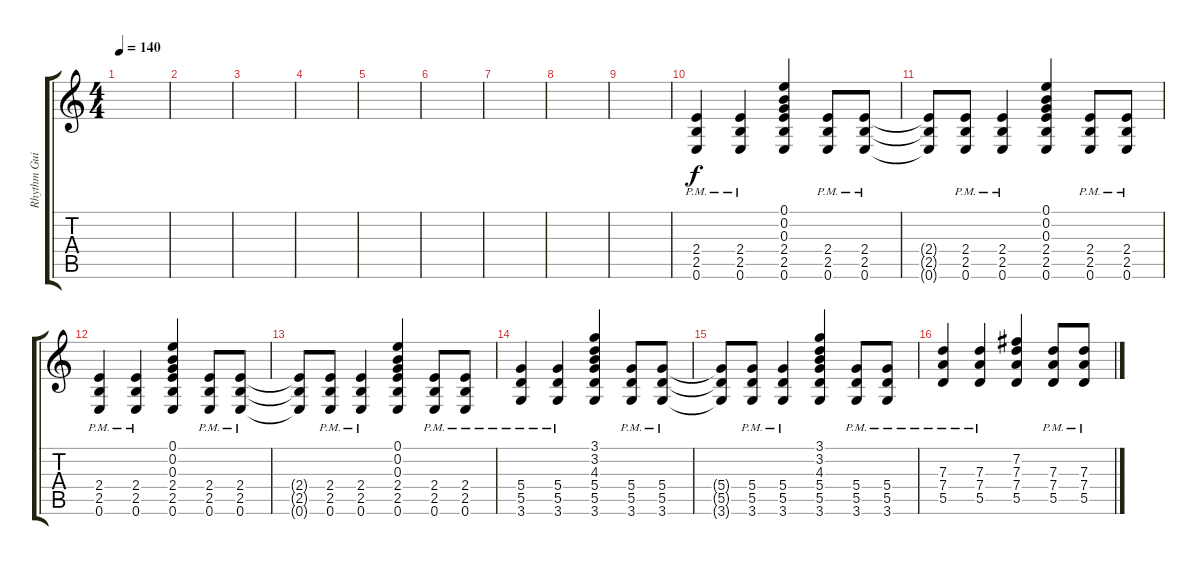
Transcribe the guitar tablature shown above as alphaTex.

\track ("Rhythm Guitar" "Rhythm Gui") {instrument overdrivenguitar}
\staff {score tabs}
\tuning (E4 B3 G3 D3 A2 E2) {hide}
\ts (4 4)
\tempo 140
\clef g2
\ks c
|
|
|
|
|
|
|
|
|
(2.4{pm} 2.5{pm} 0.6{pm}).4{volume 11} (2.4{pm} 2.5{pm} 0.6{pm}).4 (0.1 0.2 0.3 2.4 2.5 0.6).4 (2.4{pm} 2.5{pm} 0.6{pm}).8 (2.4{pm} 2.5{pm} 0.6{pm}).8 |
(2.4{t} 2.5{t} 0.6{t}).8{volume 11} (2.4{pm} 2.5{pm} 0.6{pm}).8 (2.4{pm} 2.5{pm} 0.6{pm}).4 (0.1 0.2 0.3 2.4 2.5 0.6).4 (2.4{pm} 2.5{pm} 0.6{pm}).8 (2.4{pm} 2.5{pm} 0.6{pm}).8 |
(2.4{pm} 2.5{pm} 0.6{pm}).4{volume 11} (2.4{pm} 2.5{pm} 0.6{pm}).4 (0.1 0.2 0.3 2.4 2.5 0.6).4 (2.4{pm} 2.5{pm} 0.6{pm}).8 (2.4{pm} 2.5{pm} 0.6{pm}).8 |
(2.4{t} 2.5{t} 0.6{t}).8{volume 11} (2.4{pm} 2.5{pm} 0.6{pm}).8 (2.4{pm} 2.5{pm} 0.6{pm}).4 (0.1 0.2 0.3 2.4 2.5 0.6).4 (2.4{pm} 2.5{pm} 0.6{pm}).8 (2.4{pm} 2.5{pm} 0.6{pm}).8 |
(5.4{pm} 5.5{pm} 3.6{pm}).4{volume 11} (5.4{pm} 5.5{pm} 3.6{pm}).4 (3.1 3.2 4.3 5.4 5.5 3.6).4 (5.4{pm} 5.5{pm} 3.6{pm}).8 (5.4{pm} 5.5{pm} 3.6{pm}).8 |
(5.4{t} 5.5{t} 3.6{t}).8{volume 11} (5.4{pm} 5.5{pm} 3.6{pm}).8 (5.4{pm} 5.5{pm} 3.6{pm}).4 (3.1 3.2 4.3 5.4 5.5 3.6).4 (5.4{pm} 5.5{pm} 3.6{pm}).8 (5.4{pm} 5.5{pm} 3.6).8 |
(7.3{pm} 7.4{pm} 5.5{pm}).4{volume 11} (7.3{pm} 7.4{pm} 5.5{pm}).4 (7.2 7.3 7.4 5.5).4 (7.3{pm} 7.4{pm} 5.5{pm}).8 (7.3{pm} 7.4{pm} 5.5{pm}).8
